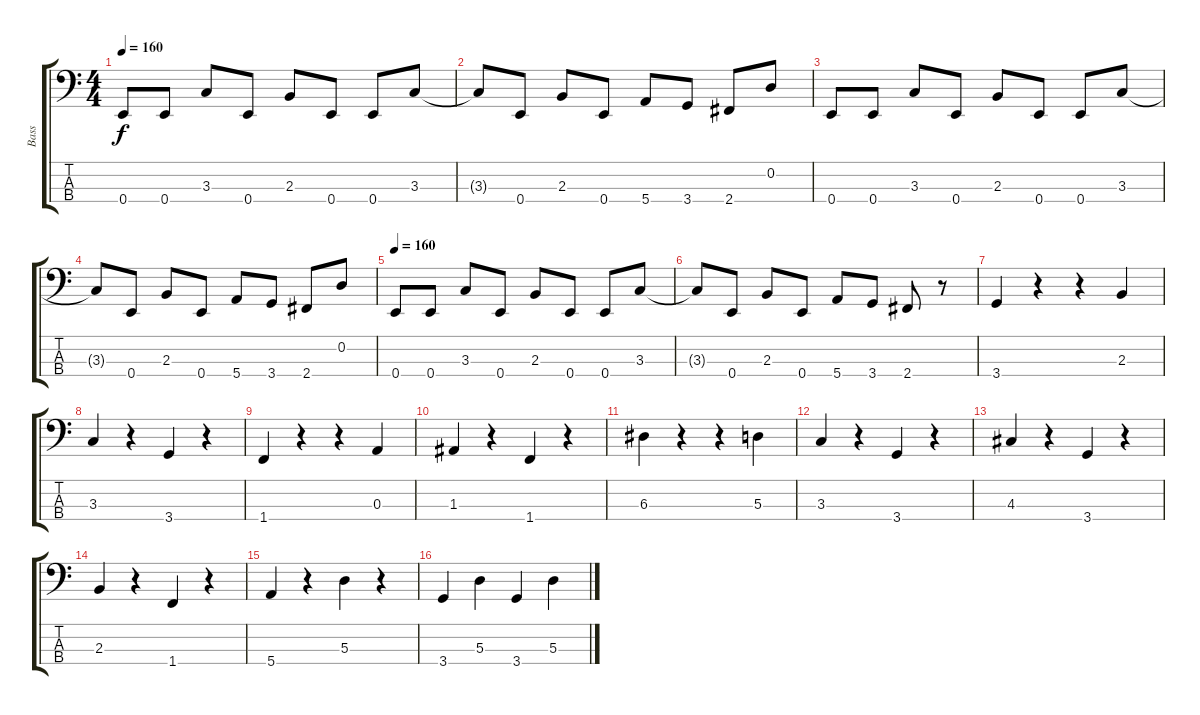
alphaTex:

\track ("Bass" "Bass") {instrument electricbassfinger}
\staff {score tabs}
\tuning (G2 D2 A1 E1) {hide}
\ts (4 4)
\tempo 160
\clef f4
\ks c
0.4.8{dy f} 0.4.8 3.3.8 0.4.8 2.3.8 0.4.8 0.4.8 3.3.8 |
3.3{t}.8 0.4.8 2.3.8 0.4.8 5.4.8 3.4.8 2.4.8 0.2.8 |
0.4.8 0.4.8 3.3.8 0.4.8 2.3.8 0.4.8 0.4.8 3.3.8 |
3.3{t}.8 0.4.8 2.3.8 0.4.8 5.4.8 3.4.8 2.4.8 0.2.8 |
\tempo 160
0.4.8 0.4.8 3.3.8 0.4.8 2.3.8 0.4.8 0.4.8 3.3.8 |
3.3{t}.8 0.4.8 2.3.8 0.4.8 5.4.8 3.4.8 2.4.8 r.8 |
3.4.4 r.4 r.4 2.3.4 |
3.3.4 r.4 3.4.4 r.4 |
1.4.4 r.4 r.4 0.3.4 |
1.3.4 r.4 1.4.4 r.4 |
6.3.4 r.4 r.4 5.3.4 |
3.3.4 r.4 3.4.4 r.4 |
4.3.4 r.4 3.4.4 r.4 |
2.3.4 r.4 1.4.4 r.4 |
5.4.4 r.4 5.3.4 r.4 |
3.4.4 5.3.4 3.4.4 5.3.4
